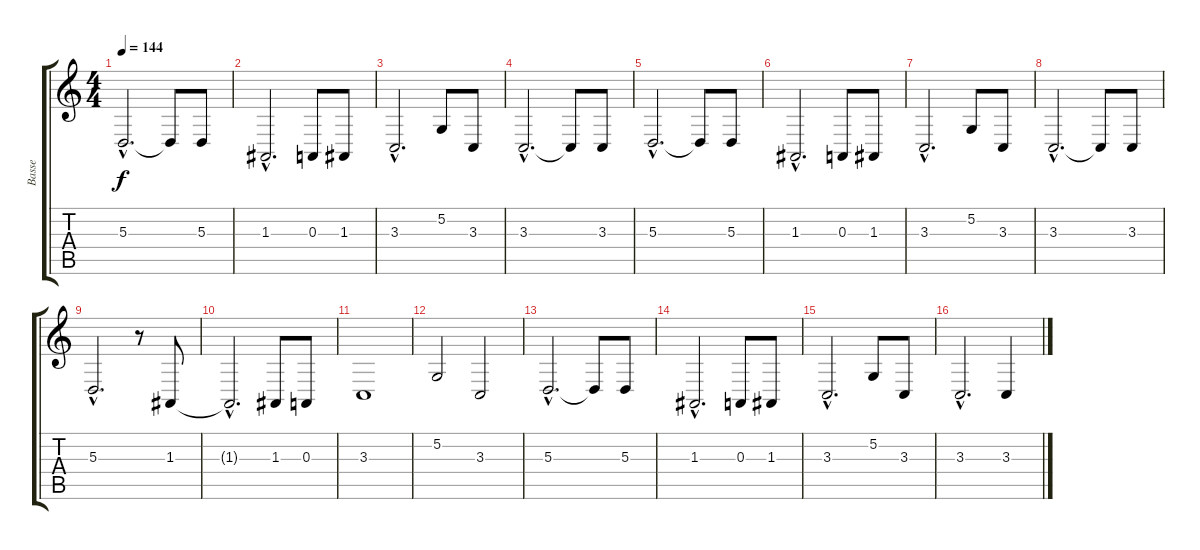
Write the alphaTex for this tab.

\track ("Basse" "Basse") {instrument electricbassfinger}
\staff {score tabs}
\tuning (G2 D2 A1 E1 B0 E2) {hide}
\ts (4 4)
\tempo 144
\clef g2
\ks c
5.3{hac}.2{d dy f} 5.3{t}.8 5.3.8 |
1.3{hac}.2{d} 0.3.8 1.3.8 |
3.3{hac}.2{d} 5.2.8 3.3.8 |
3.3{hac}.2{d} 3.3{t}.8 3.3.8 |
5.3{hac}.2{d} 5.3{t}.8 5.3.8 |
1.3{hac}.2{d} 0.3.8 1.3.8 |
3.3{hac}.2{d} 5.2.8 3.3.8 |
3.3{hac}.2{d} 3.3{t}.8 3.3.8 |
5.3{hac}.2{d} r.8 1.3.8 |
1.3{hac t}.2{d} 1.3.8 0.3.8 |
3.3.1 |
5.2.2 3.3.2 |
5.3{hac}.2{d} 5.3{t}.8 5.3.8 |
1.3{hac}.2{d} 0.3.8 1.3.8 |
3.3{hac}.2{d} 5.2.8 3.3.8 |
3.3{hac}.2{d} 3.3.4
